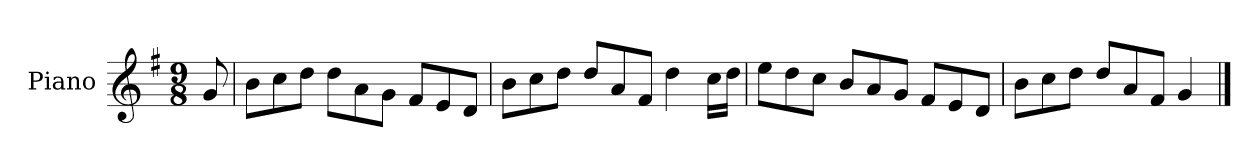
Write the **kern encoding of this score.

**kern
*part1
*staff1
*I"Piano
*I'Pno.
*clefG2
*k[f#]
*M9/8
=
8g/
=1
8b\L
8cc\
8dd\J
8dd\L
8a\
8g\J
8f#/L
8e/
8d/J
=2
8b\L
8cc\
8dd\J
8dd/L
8a/
8f#/J
4dd\
16cc\LL
16dd\JJ
=3
8ee\L
8dd\
8cc\J
8b/L
8a/
8g/J
8f#/L
8e/
8d/J
=4
8b\L
8cc\
8dd\J
8dd/L
8a/
8f#/J
4g/
==
*-
